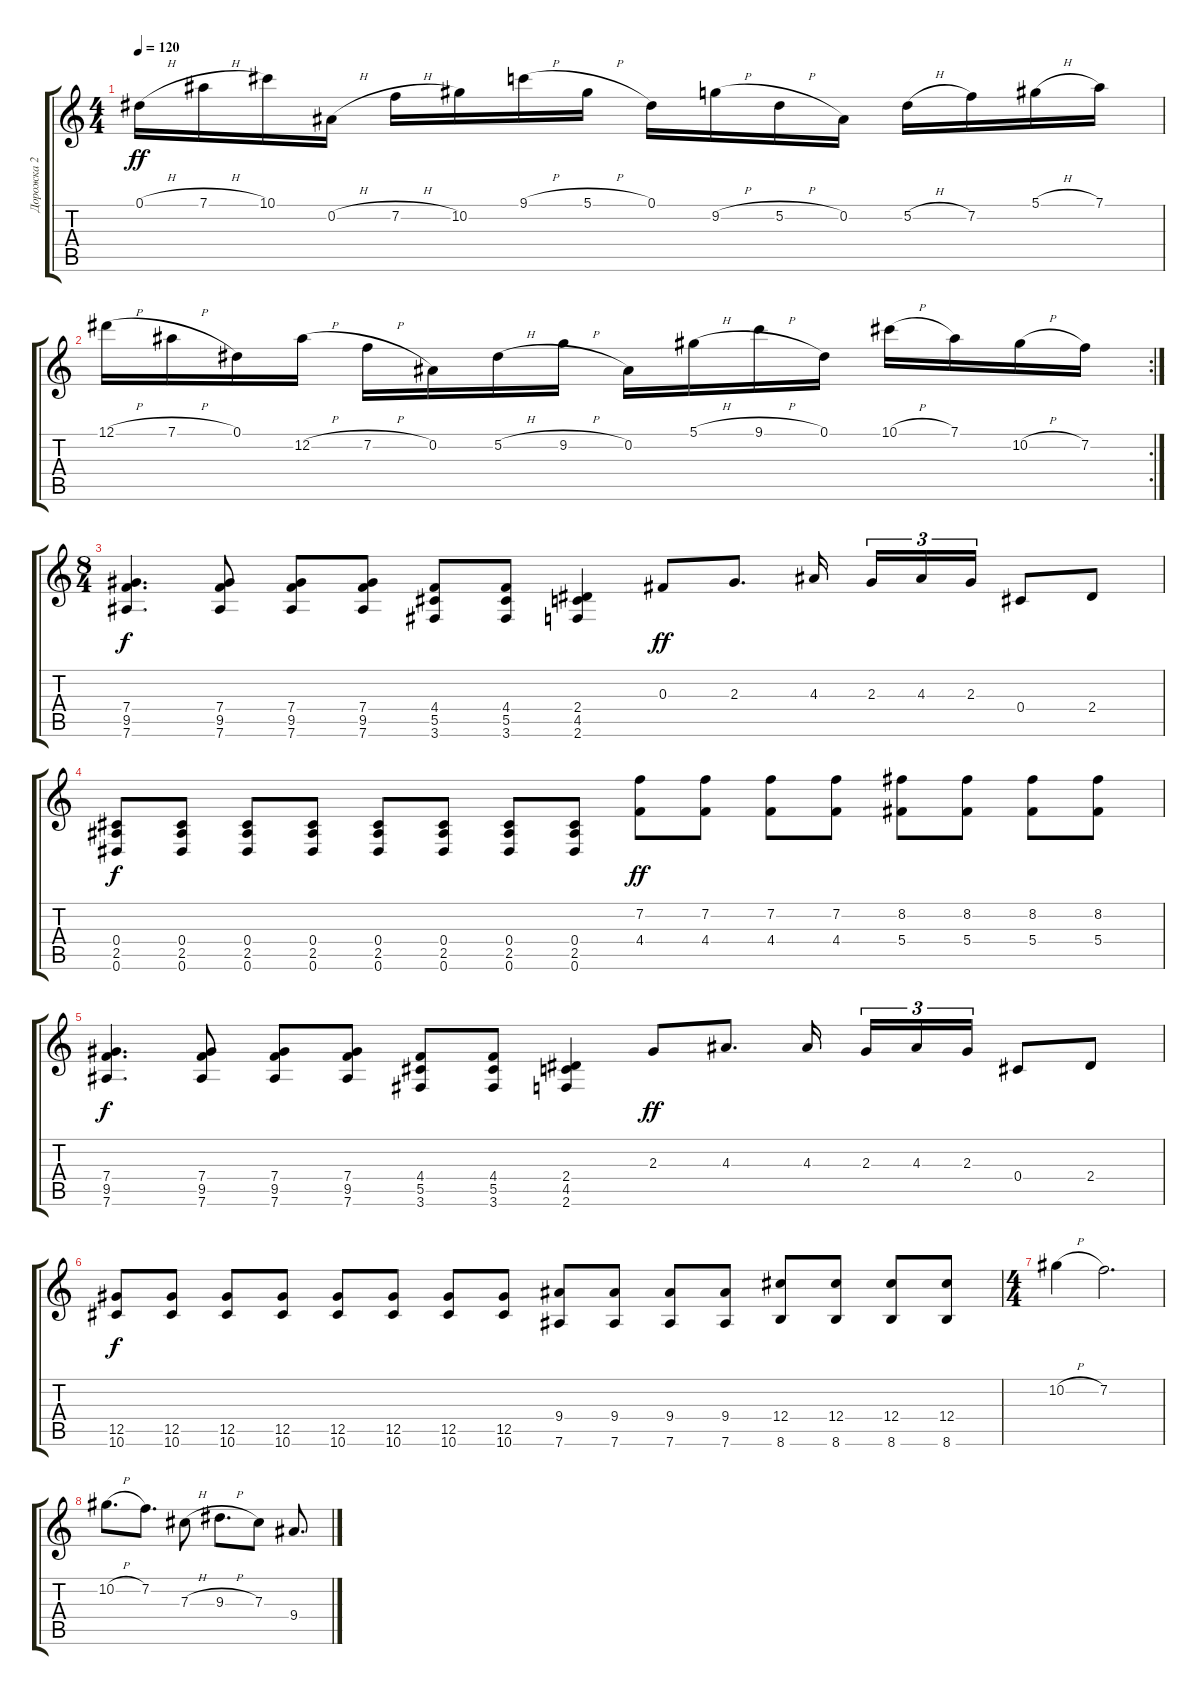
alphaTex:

\track ("Дорожка 2" "Дорожка 2") {instrument overdrivenguitar}
\staff {score tabs}
\tuning (Eb4 Bb3 Gb3 Db3 Ab2 Eb2) {hide}
\ts (4 4)
\tempo 120
\clef g2
\ks c
0.1{h}.16{dy ff} 7.1{h}.16 10.1.16 0.2{h}.16 7.2{h}.16 10.2.16 9.1{h}.16 5.1{h}.16 0.1.16 9.2{h}.16 5.2{h}.16 0.2.16 5.2{h}.16 7.2.16 5.1{h}.16 7.1.16 |
\rc 2
12.1{h}.16 7.1{h}.16 0.1.16 12.2{h}.16 7.2{h}.16 0.2.16 5.2{h}.16 9.2{h}.16 0.2.16 5.1{h}.16 9.1{h}.16 0.1.16 10.1{h}.16 7.1.16 10.2{h}.16 7.2.16 |
\ts (8 4)
(7.4 9.5 7.6).4{d dy f} (7.4 9.5 7.6).8 (7.4 9.5 7.6).8 (7.4 9.5 7.6).8 (4.4 5.5 3.6).8 (4.4 5.5 3.6).8 (2.4 4.5 2.6).4 0.3.8{dy ff} 2.3.8{d} 4.3.16{beam splitsecondary} 2.3.16{tu (3 2)} 4.3.16{tu (3 2)} 2.3.16{tu (3 2)} 0.4.8 2.4.8 |
(0.4 2.5 0.6).8{dy f} (0.4 2.5 0.6).8 (0.4 2.5 0.6).8 (0.4 2.5 0.6).8 (0.4 2.5 0.6).8 (0.4 2.5 0.6).8 (0.4 2.5 0.6).8 (0.4 2.5 0.6).8 (7.2 4.4).8{dy ff} (7.2 4.4).8 (7.2 4.4).8 (7.2 4.4).8 (8.2 5.4).8 (8.2 5.4).8 (8.2 5.4).8 (8.2 5.4).8 |
(7.4 9.5 7.6).4{d dy f} (7.4 9.5 7.6).8 (7.4 9.5 7.6).8 (7.4 9.5 7.6).8 (4.4 5.5 3.6).8 (4.4 5.5 3.6).8 (2.4 4.5 2.6).4 2.3.8{dy ff} 4.3.8{d} 4.3.16{beam splitsecondary} 2.3.16{tu (3 2)} 4.3.16{tu (3 2)} 2.3.16{tu (3 2)} 0.4.8 2.4.8 |
(12.5 10.6).8{dy f} (12.5 10.6).8 (12.5 10.6).8 (12.5 10.6).8 (12.5 10.6).8 (12.5 10.6).8 (12.5 10.6).8 (12.5 10.6).8 (9.4 7.6).8 (9.4 7.6).8 (9.4 7.6).8 (9.4 7.6).8 (12.4 8.6).8 (12.4 8.6).8 (12.4 8.6).8 (12.4 8.6).8 |
\ts (4 4)
10.2{h}.4 7.2.2{d} |
10.2{h}.8{d} 7.2.8{d} 7.3{h}.8 9.3{h}.8{d} 7.3.8 9.4.8{d}
